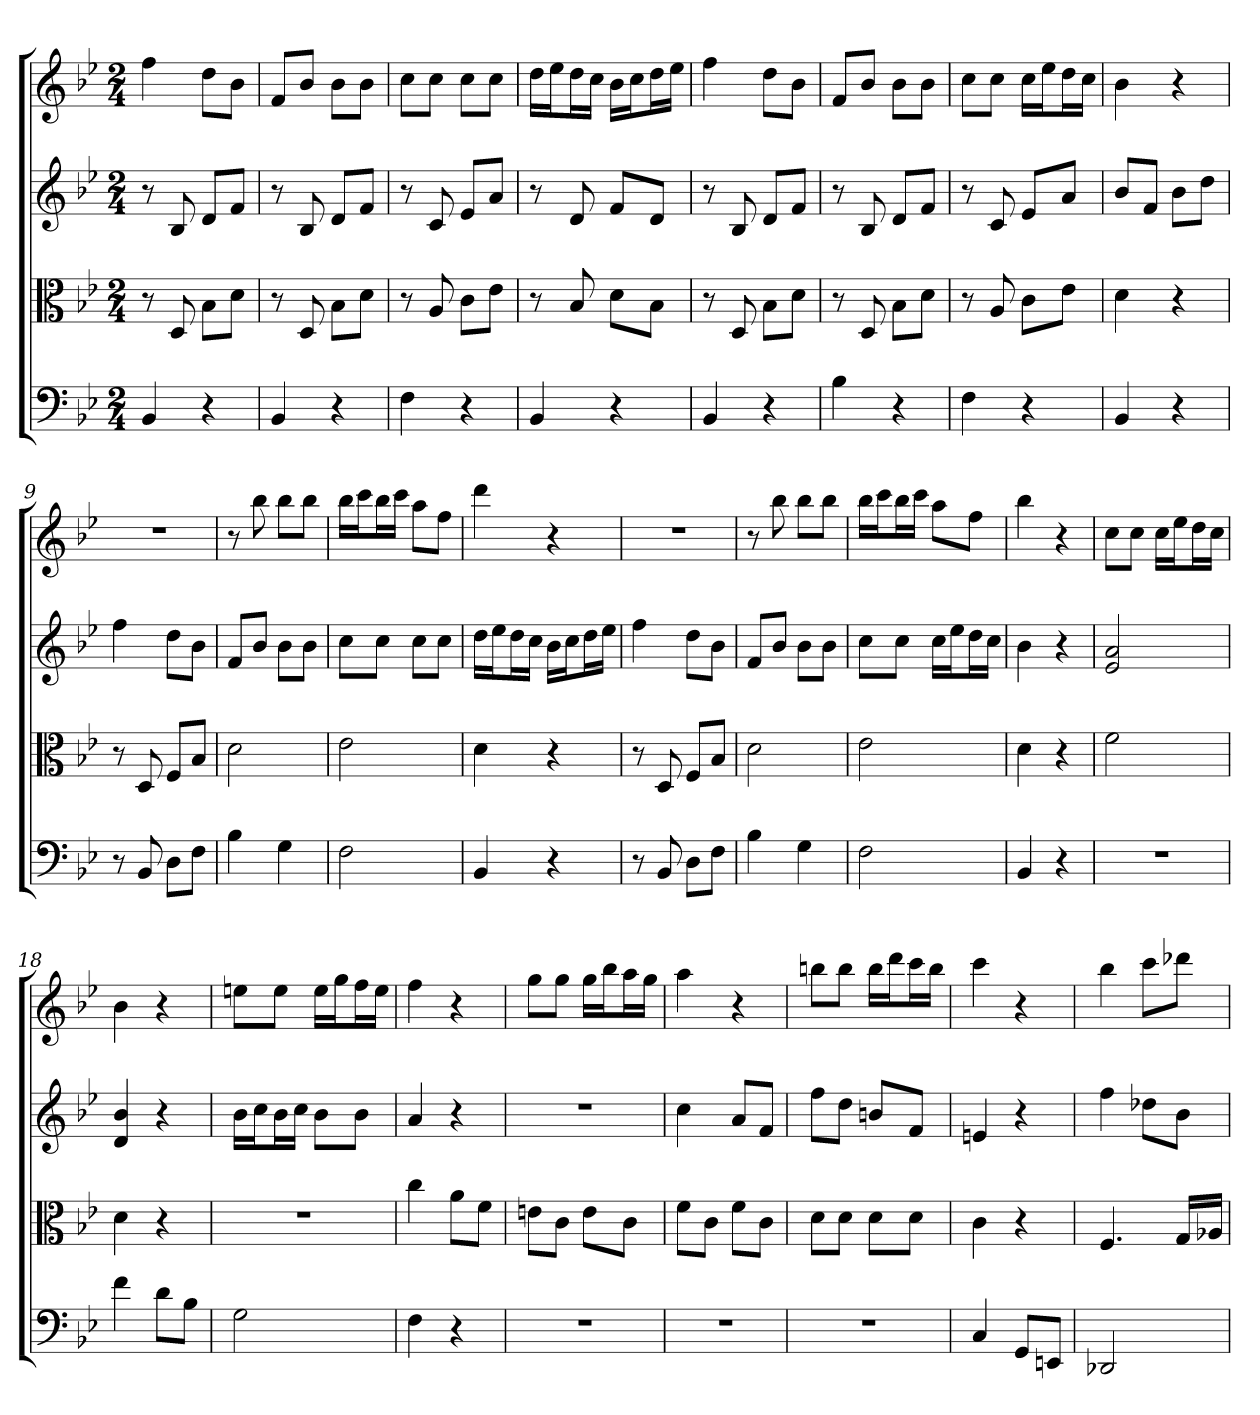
**kern	**kern	**kern	**kern
*part4	*part3	*part2	*part1
*staff4	*staff3	*staff2	*staff1
*clefF4	*clefC3	*	*
*k[b-e-]	*k[b-e-]	*k[b-e-]	*k[b-e-]
*B-:	*B-:	*B-:	*B-:
*M2/4	*M2/4	*M2/4	*M2/4
=	=	=	=
4BB-	8r	8r	4ff
.	8D	8B-	.
4r	8B-\L	8dL	8ddL
.	8d\J	8fJ	8b-J
=2	=2	=2	=2
4BB-	8r	8r	8fL
.	8D	8B-	8b-J
4r	8B-\L	8dL	8b-L
.	8d\J	8fJ	8b-J
=3	=3	=3	=3
4F	8r	8r	8ccL
.	8A	8c	8ccJ
4r	8c\L	8e-L	8ccL
.	8e-\J	8aJ	8ccJ
=4	=4	=4	=4
4BB-	8r	8r	16ddLL
.	.	.	16ee-J
.	8B-	8d	16ddL
.	.	.	16ccJJ
4r	8d\L	8fL	16b-LL
.	.	.	16ccJ
.	8B-\J	8dJ	16ddL
.	.	.	16ee-JJ
=5	=5	=5	=5
4BB-	8r	8r	4ff
.	8D	8B-	.
4r	8B-\L	8dL	8ddL
.	8d\J	8fJ	8b-J
=6	=6	=6	=6
4B-	8r	8r	8fL
.	8D	8B-	8b-J
4r	8B-\L	8dL	8b-L
.	8d\J	8fJ	8b-J
=7	=7	=7	=7
4F	8r	8r	8ccL
.	8A	8c	8ccJ
4r	8c\L	8e-L	16ccLL
.	.	.	16ee-J
.	8e-\J	8aJ	16ddL
.	.	.	16ccJJ
=8	=8	=8	=8
4BB-	4d	8b-L	4b-
.	.	8fJ	.
4r	4r	8b-L	4r
.	.	8ddJ	.
=9	=9	=9	=9
8r	8r	4ff	2r
8BB-	8D	.	.
8D\L	8F/L	8ddL	.
8F\J	8B-/J	8b-J	.
=10	=10	=10	=10
4B-	2d	8fL	8r
.	.	8b-J	8bb-
4G	.	8b-L	8bb-L
.	.	8b-J	8bb-J
=11	=11	=11	=11
2F	2e-	8ccL	16bb-LL
.	.	.	16cccJ
.	.	8ccJ	16bb-L
.	.	.	16cccJJ
.	.	8ccL	8aaL
.	.	8ccJ	8ffJ
=12	=12	=12	=12
4BB-	4d	16ddLL	4ddd
.	.	16ee-J	.
.	.	16ddL	.
.	.	16ccJJ	.
4r	4r	16b-LL	4r
.	.	16ccJ	.
.	.	16ddL	.
.	.	16ee-JJ	.
=13	=13	=13	=13
8r	8r	4ff	2r
8BB-	8D	.	.
8D\L	8F/L	8ddL	.
8F\J	8B-/J	8b-J	.
=14	=14	=14	=14
4B-	2d	8fL	8r
.	.	8b-J	8bb-
4G	.	8b-L	8bb-L
.	.	8b-J	8bb-J
=15	=15	=15	=15
2F	2e-	8ccL	16bb-LL
.	.	.	16cccJ
.	.	8ccJ	16bb-L
.	.	.	16cccJJ
.	.	16ccLL	8aaL
.	.	16ee-J	.
.	.	16ddL	8ffJ
.	.	16ccJJ	.
=16	=16	=16	=16
4BB-	4d	4b-	4bb-
4r	4r	4r	4r
=17	=17	=17	=17
2r	2f	2e- 2a	8ccL
.	.	.	8ccJ
.	.	.	16ccLL
.	.	.	16ee-J
.	.	.	16ddL
.	.	.	16ccJJ
=18	=18	=18	=18
4f	4d	4d 4b-	4b-
8d\L	4r	4r	4r
8B-\J	.	.	.
=19	=19	=19	=19
2G	2r	16b-LL	8eenL
.	.	16ccJ	.
.	.	16b-L	8eeJ
.	.	16ccJJ	.
.	.	8b-L	16eeLL
.	.	.	16ggJ
.	.	8b-J	16ffL
.	.	.	16eeJJ
=20	=20	=20	=20
4F	4cc	4a	4ff
4r	8a\L	4r	4r
.	8f\J	.	.
=21	=21	=21	=21
2r	8en\L	2r	8ggL
.	8c\J	.	8ggJ
.	8e\L	.	16ggLL
.	.	.	16bb-J
.	8c\J	.	16aaL
.	.	.	16ggJJ
=22	=22	=22	=22
2r	8f\L	4cc	4aa
.	8c\J	.	.
.	8f\L	8aL	4r
.	8c\J	8fJ	.
=23	=23	=23	=23
2r	8d\L	8ffL	8bbnL
.	8d\J	8ddJ	8bbJ
.	8d\L	8bnL	16bbLL
.	.	.	16dddJ
.	8d\J	8fJ	16cccL
.	.	.	16bbJJ
=24	=24	=24	=24
4C	4c	4en	4ccc
8GG/L	4r	4r	4r
8EEn/J	.	.	.
=25	=25	=25	=25
2DD-X	4.F	4ff	4bb-
.	.	8dd-XL	8cccL
.	16G/LL	8b-J	8ddd-XJ
.	16A-X/JJ	.	.
=	=	=	=
*-	*-	*-	*-
